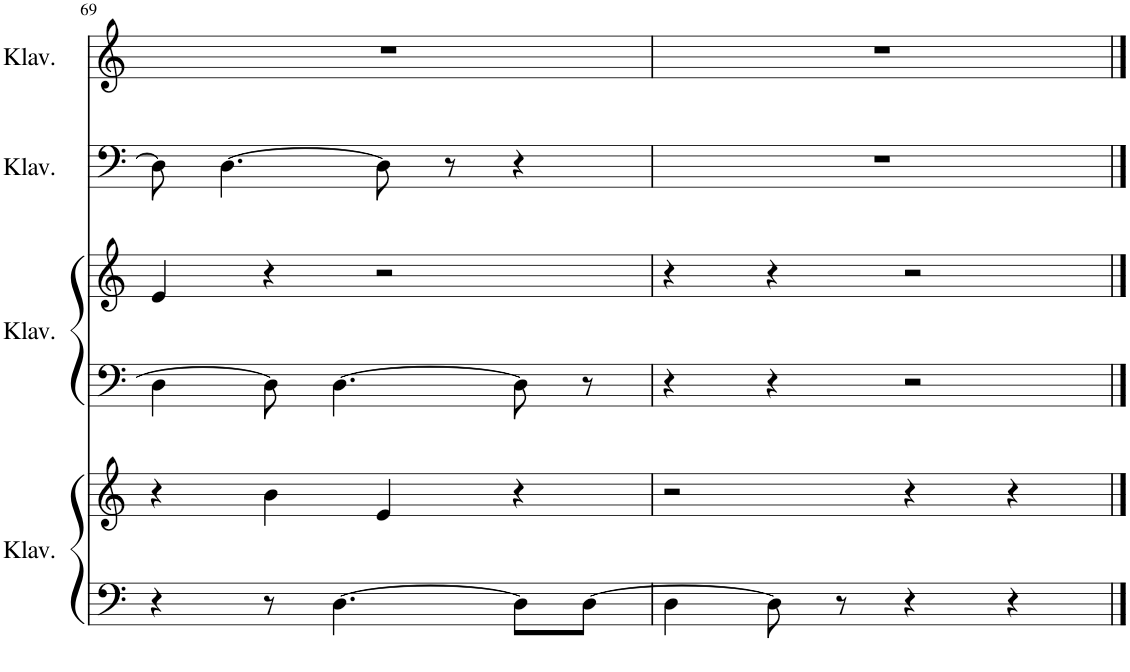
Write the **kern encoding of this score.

**kern	**kern	**kern	**kern	**kern	**kern
*part4	*part4	*part3	*part3	*part2	*part1
*staff6	*staff5	*staff4	*staff3	*staff2	*staff1
*I"Klavier	*	*I"Klavier	*	*I"Klavier	*I"Klavier
*I'Klav.	*	*I'Klav.	*	*I'Klav.	*I'Klav.
!!LO:PB:g=z
*clefF4	*clefG2	*clefF4	*clefG2	*clefF4	*clefG2
*k[]	*k[]	*k[]	*k[]	*k[]	*k[]
*M4/4	*M4/4	*M4/4	*M4/4	*M4/4	*M4/4
=69	=69	=69	=69	=69	=69
4r	4r	4D\	4e/	8D\]	1r
.	.	.	.	[4.D\	.
8r	4b\	8D\]	4r	.	.
[4.D\	.	[4.D\	.	.	.
.	4e/	.	2r	8D\]	.
.	.	.	.	8r	.
8D\L]	4r	8D\]	.	4r	.
[8D\J	.	8r	.	.	.
=70	=70	=70	=70	=70	=70
4D\	2r	4r	4r	1r	1r
8D\]	.	4r	4r	.	.
8r	.	.	.	.	.
4r	4r	2r	2r	.	.
4r	4r	.	.	.	.
==	==	==	==	==	==
*-	*-	*-	*-	*-	*-
